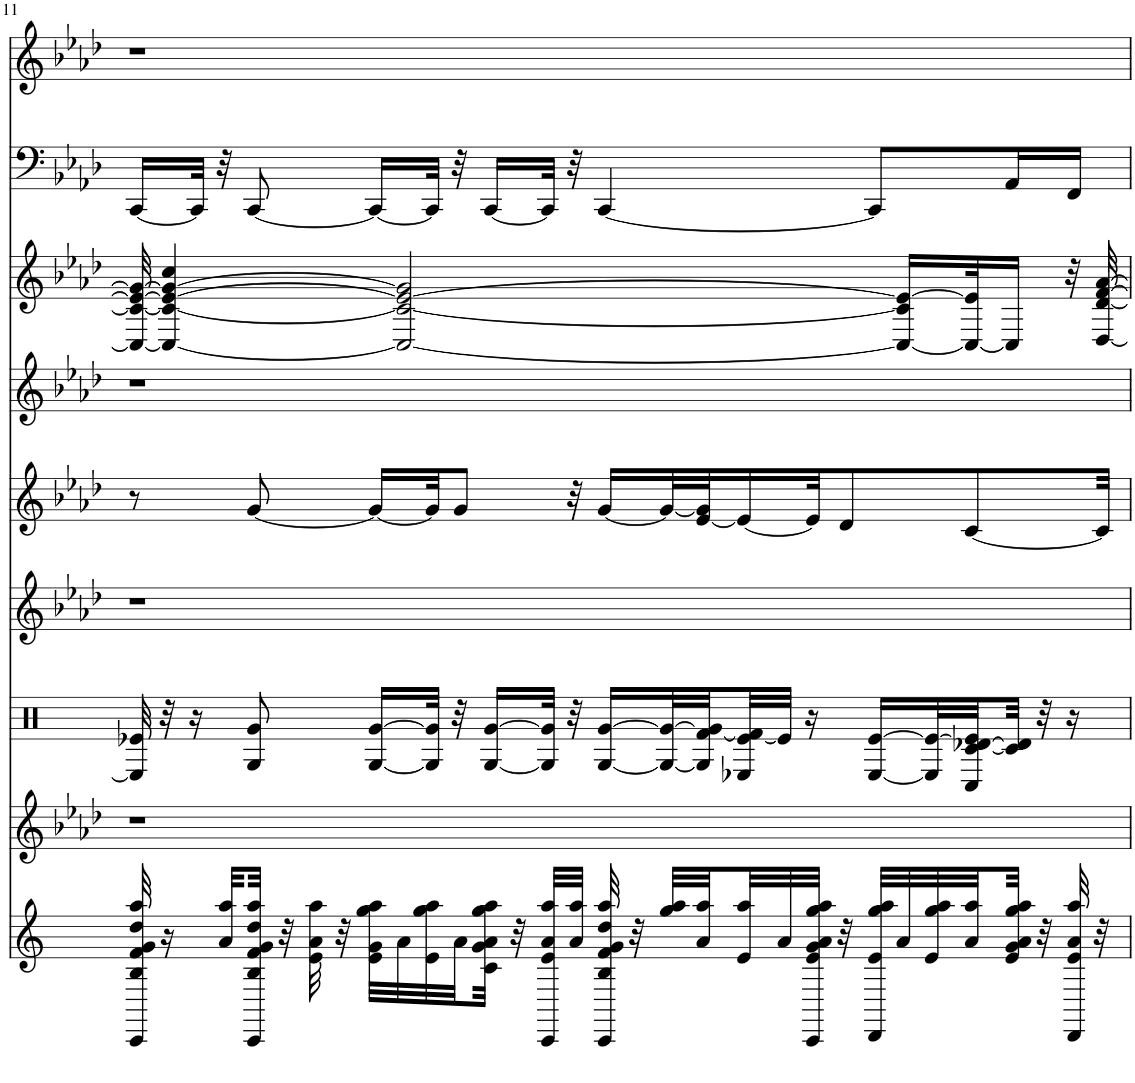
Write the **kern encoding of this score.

**kern	**kern	**kern	**kern	**kern	**kern	**kern	**kern	**kern
*part9	*part8	*part7	*part6	*part5	*part4	*part3	*part2	*part1
*staff9	*staff8	*staff7	*staff6	*staff5	*staff4	*staff3	*staff2	*staff1
*I"StringInstrument	*I"Electric Guitar	*I"StringInstrument	*I"StringInstrument	*I"Pan Flute	*I"Piano	*I"StringInstrument	*I"Electric Bass	*I"AKSAM&quot;GUNESI&quot;DOGDU
*I'Str	*I'Elec Gtr	*I'Str	*I'Str	*I'P Fl	*I'Pno	*I'Str	*I'Elec b	*
!!LO:PB:g=z
*clefG2	*clefG2	*clefX	*clefG2	*clefG2	*clefG2	*clefG2	*clefF4	*clefG2
*k[]	*k[b-e-a-d-]	*k[]	*k[b-e-a-d-]	*k[b-e-a-d-]	*k[b-e-a-d-]	*k[b-e-a-d-]	*k[b-e-a-d-]	*k[b-e-a-d-]
*M4/4	*M4/4	*M4/4	*M4/4	*M4/4	*M4/4	*M4/4	*M4/4	*M4/4
=11	=11	=11	=11	=11	=11	=11	=11	=11
32CC/ 32B/ 32f/ 32g/ 32dd/ 32aa/	1r	32E/] 32e-X/	1r	8r	1r	32C/_ 32c/_ 32e-/_ 32g/_	[16CC/LL	1r
16r	.	32r	.	.	.	4C/_ 4c/_ 4e-/_ 4g/_ 4cc/	.	.
.	.	16r	.	.	.	.	32CC/JJk]	.
32a/ 32aa/LLL	.	.	.	.	.	.	32r	.
32CC/ 32B/ 32f/ 32g/ 32dd/ 32aa/JJJ	.	8G/ 8g/	.	[8g/	.	.	[8CC/	.
32r	.	.	.	.	.	.	.	.
32e\ 32a\ 32aa\	.	.	.	.	.	.	.	.
32r	.	.	.	.	.	.	.	.
32e\ 32g\ 32gg\ 32aa\LLL	.	[16G/ [16g/LL	.	16g/LL_	.	.	16CC/LL_	.
32a\	.	.	.	.	.	2C/_ 2c/_ 2e-/_ 2g/]	.	.
32e\ 32gg\ 32aa\	.	32G/] 32g/]JJk	.	32g/JK]	.	.	32CC/JJk]	.
32a\	.	32r	.	8g/J	.	.	32r	.
32c\ 32g\ 32a\ 32gg\ 32aa\JJJ	.	[16G/ [16g/LL	.	.	.	.	[16CC/LL	.
32r	.	.	.	.	.	.	.	.
32CC/ 32e/ 32a/ 32aa/LLL	.	32G/] 32g/]JJk	.	.	.	.	32CC/JJk]	.
32a/ 32aa/JJJ	.	32r	.	32r	.	.	32r	.
32CC/ 32B/ 32f/ 32g/ 32dd/ 32aa/	.	[16G/ [16g/LL	.	[16g/LL	.	.	[4CC/	.
32r	.	.	.	.	.	.	.	.
32gg/ 32aa/LLL	.	32G/_ 32g/_L	.	32g/L_	.	.	.	.
32a/ 32aa/	.	32G/] [32f/ 32g/]	.	[32e-/ 32g/]J	.	.	.	.
32e/ 32aa/	.	32E-X/ [32e/ 32f/]	.	16e-/_	.	.	.	.
32a/	.	32e/JJJ]	.	.	.	.	.	.
32CC/ 32e/ 32g/ 32a/ 32gg/ 32aa/JJJ	.	16r	.	32e-/JK]	.	.	.	.
32r	.	.	.	8d-/	.	.	.	.
32DD/ 32e/ 32gg/ 32aa/LLL	.	[16E/ [16e/LL	.	.	.	.	8CC/L]	.
32a/	.	.	.	.	.	16C/_ 16c/] 16e-/_LL	.	.
32e/ 32gg/ 32aa/	.	32E/] 32e/_L	.	.	.	.	.	.
32a/ 32aa/	.	32C/ [32c/ [32d-X/ 32e/]	.	[8c/	.	32C/_ 32e-/]K	.	.
32e/ 32g/ 32a/ 32gg/ 32aa/JJJ	.	32c/] 32d/]JJJ	.	.	.	16C/JJ]	16AA-/L	.
32r	.	32r	.	.	.	.	.	.
32DD/ 32e/ 32a/ 32aa/	.	16r	.	.	.	32r	16FF/JJ	.
32r	.	.	.	32c/Jkk]	.	[32D-/ [32d-/ [32f/ [32a-/	.	.
=	=	=	=	=	=	=	=	=
*-	*-	*-	*-	*-	*-	*-	*-	*-
